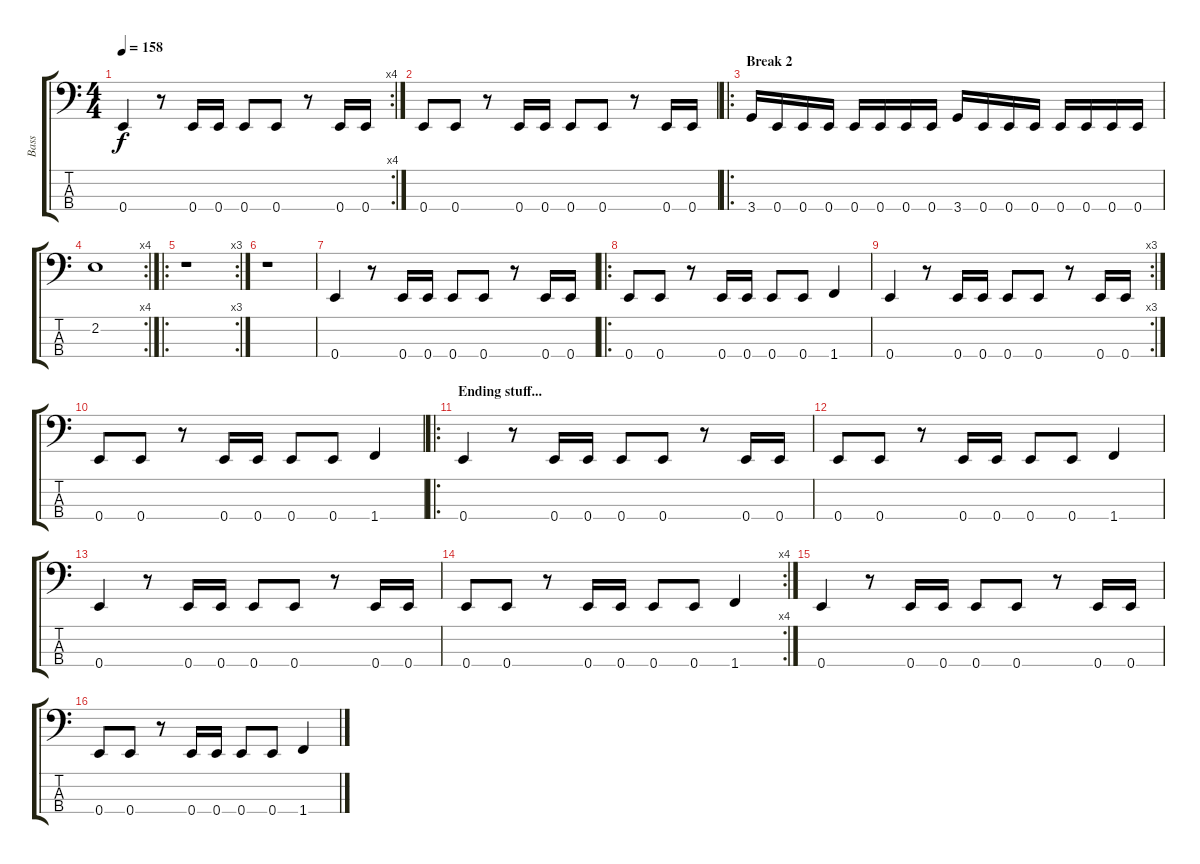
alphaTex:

\track ("Bass" "Bass") {instrument electricbasspick}
\staff {score tabs}
\tuning (G2 D2 A1 E1) {hide}
\rc 4
\ts (4 4)
\tempo 158
\clef f4
\ks c
0.4.4{dy f} r.8 0.4.16 0.4.16 0.4.8 0.4.8 r.8 0.4.16 0.4.16 |
0.4.8 0.4.8 r.8 0.4.16 0.4.16 0.4.8 0.4.8 r.8 0.4.16 0.4.16 |
\ro
\section ("" "Break 2")
3.4.16 0.4.16 0.4.16 0.4.16 0.4.16 0.4.16 0.4.16 0.4.16 3.4.16 0.4.16 0.4.16 0.4.16 0.4.16 0.4.16 0.4.16 0.4.16 |
\rc 4
2.2.1 |
\ro
\rc 3
r.1 |
r.1 |
0.4.4 r.8 0.4.16 0.4.16 0.4.8 0.4.8 r.8 0.4.16 0.4.16 |
\ro
0.4.8 0.4.8 r.8 0.4.16 0.4.16 0.4.8 0.4.8 1.4.4 |
\rc 3
0.4.4 r.8 0.4.16 0.4.16 0.4.8 0.4.8 r.8 0.4.16 0.4.16 |
0.4.8 0.4.8 r.8 0.4.16 0.4.16 0.4.8 0.4.8 1.4.4 |
\ro
\section ("" "Ending stuff...")
0.4.4 r.8 0.4.16 0.4.16 0.4.8 0.4.8 r.8 0.4.16 0.4.16 |
0.4.8 0.4.8 r.8 0.4.16 0.4.16 0.4.8 0.4.8 1.4.4 |
0.4.4 r.8 0.4.16 0.4.16 0.4.8 0.4.8 r.8 0.4.16 0.4.16 |
\rc 4
0.4.8 0.4.8 r.8 0.4.16 0.4.16 0.4.8 0.4.8 1.4.4 |
0.4.4 r.8 0.4.16 0.4.16 0.4.8 0.4.8 r.8 0.4.16 0.4.16 |
0.4.8 0.4.8 r.8 0.4.16 0.4.16 0.4.8 0.4.8 1.4.4
